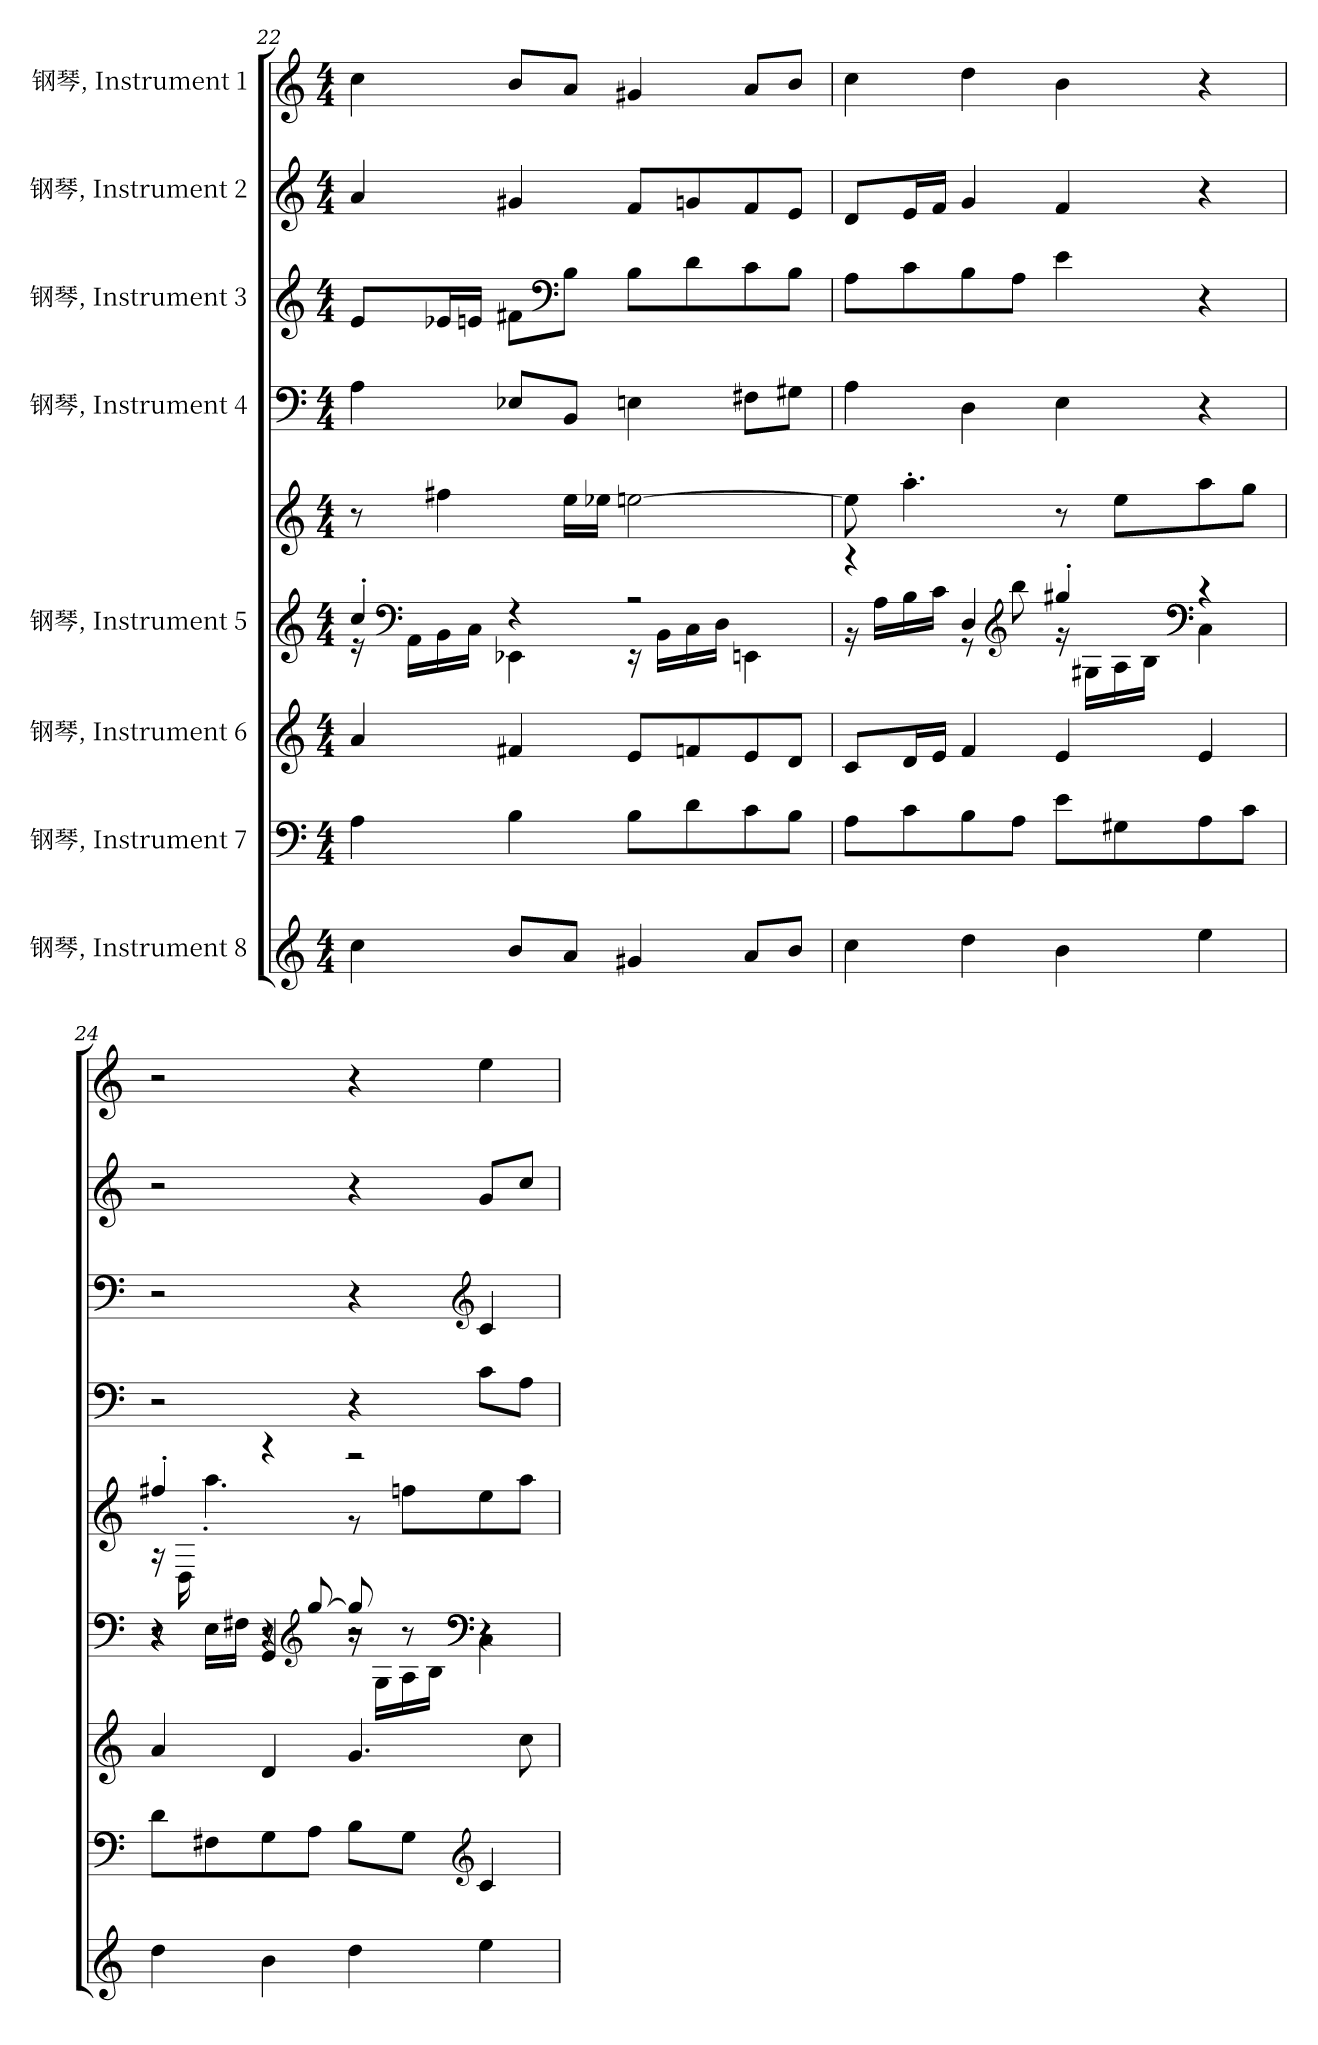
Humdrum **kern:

**kern	**kern	**kern	**kern	**kern	**kern	**kern	**kern	**kern
*part8	*part7	*part6	*part5	*part5	*part4	*part3	*part2	*part1
*staff9	*staff8	*staff7	*staff6	*staff5	*staff4	*staff3	*staff2	*staff1
*I"钢琴, Instrument 8	*I"钢琴, Instrument 7	*I"钢琴, Instrument 6	*I"钢琴, Instrument 5	*	*I"钢琴, Instrument 4	*I"钢琴, Instrument 3	*I"钢琴, Instrument 2	*I"钢琴, Instrument 1
*clefG2	*clefF4	*clefG2	*clefG2	*clefG2	*clefF4	*clefG2	*clefG2	*clefG2
*k[]	*k[]	*k[]	*k[]	*k[]	*k[]	*k[]	*k[]	*k[]
*M4/4	*M4/4	*M4/4	*M4/4	*M4/4	*M4/4	*M4/4	*M4/4	*M4/4
=22	=22	=22	=22	=22	=22	=22	=22	=22
*	*	*	*^	*	*	*	*	*
4cc\	4A\	4a/	4cc'/	16r	8r	4A\	8e/L	4a/	4cc\
*	*	*	*clefF4	*	*	*	*	*	*
.	.	.	.	16AA\LL	.	.	.	.	.
.	.	.	.	16BB\	4ff#X\	.	16e-X/L	.	.
.	.	.	.	16C\JJ	.	.	16en/JJ	.	.
8b/L	4B\	4f#X/	4r	4EE-X\	.	8E-X/L	8f#X\L	4g#X/	8b/L
*	*	*	*	*	*	*	*clefF4	*	*
8a/J	.	.	.	.	16ee\LL	8BB/J	8B\J	.	8a/J
.	.	.	.	.	16ee-X\JJ	.	.	.	.
4g#X/	8B\L	8e/L	2r	16r	[2een\	4En\	8B\L	8f/L	4g#X/
.	.	.	.	16BB\LL	.	.	.	.	.
.	8d\	8fn/	.	16C\	.	.	8d\	8gn/	.
.	.	.	.	16D\JJ	.	.	.	.	.
8a/L	8c\	8e/	.	4EEn\	.	8F#X\L	8c\	8f/	8a/L
8b/J	8B\J	8d/J	.	.	.	8G#X\J	8B\J	8e/J	8b/J
!!LO:PB:g=z
=23	=23	=23	=23	=23	=23	=23	=23	=23	=23
4cc\	8A\L	8c/L	4r	16r	8ee\]	4A\	8A\L	8d/L	4cc\
.	.	.	.	16A\LL	.	.	.	.	.
.	8c\	16d/L	.	16B\	4.aa'\	.	8c\	16e/L	.
.	.	16e/JJ	.	16c\JJ	.	.	.	16f/JJ	.
4dd\	8B\	4f/	4D/	8r	.	4D\	8B\	4g/	4dd\
*	*	*	*clefG2	*	*	*	*	*	*
.	8A\J	.	.	8bb\	.	.	8A\J	.	.
4b\	8e\L	4e/	4gg#X'/	16r	8r	4E\	4e\	4f/	4b\
.	.	.	.	16G#X\LL	.	.	.	.	.
.	8G#X\	.	.	16A\	8ee\L	.	.	.	.
.	.	.	.	16B\JJ	.	.	.	.	.
*	*	*	*clefF4	*	*	*	*	*	*
4ee\	8A\	4e/	4r	4C\	8aa\	4r	4r	4r	4r
.	8c\J	.	.	.	8gg\J	.	.	.	.
=24	=24	=24	=24	=24	=24	=24	=24	=24	=24
*	*	*	*	*^	*^	*	*	*	*
4dd\	8d\L	4a/	4r	8r	4r	4ff#X'/	16r	2r	2r	2r	2r
.	.	.	.	.	.	.	16D\	.	.	.	.
.	8F#X\	.	.	16E\LL	.	.	4.aa'\	.	.	.	.
.	.	.	.	16F#X\JJ	.	.	.	.	.	.	.
4b\	8G\	4d/	8r	4r	4GG/	4r	.	.	.	.	.
*	*	*	*clefG2	*	*	*	*	*	*	*	*
.	8A\J	.	[8gg/	.	.	.	.	.	.	.	.
4dd\	8B\L	4.g/	8gg/]	16r	2r	2r	8r	4r	4r	4r	4r
.	.	.	.	16G\LL	.	.	.	.	.	.	.
.	8G\J	.	8r	16A\	.	.	8ffn\L	.	.	.	.
.	.	.	.	16B\JJ	.	.	.	.	.	.	.
*	*clefG2	*	*clefF4	*	*	*	*	*	*clefG2	*	*
4ee\	4c/	.	4r	4C\	.	.	8ee\	8c\L	4c/	8g/L	4ee\
.	.	8cc\	.	.	.	.	8aa\J	8A\J	.	8cc/J	.
*	*	*	*v	*v	*v	*	*	*	*	*	*
*	*	*	*	*v	*v	*	*	*	*
=	=	=	=	=	=	=	=	=
*-	*-	*-	*-	*-	*-	*-	*-	*-
